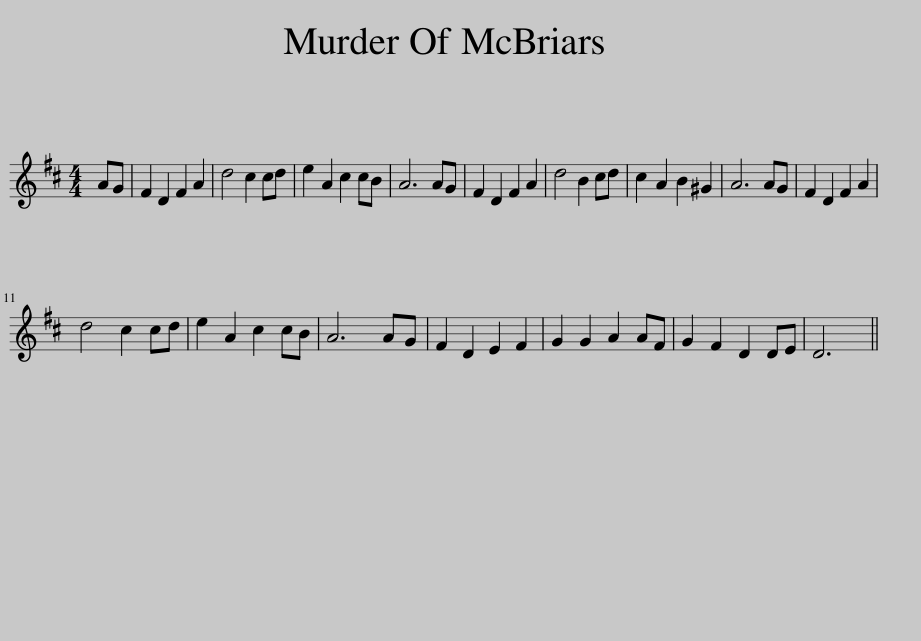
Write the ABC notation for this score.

X:1
L:1/8
M:4/4
I:linebreak $
K:D
V:1 treble
V:1
 AG | F2 D2 F2 A2 | d4 c2 cd | e2 A2 c2 cB | A6 AG | %5
 F2 D2 F2 A2 | d4 B2 cd | c2 A2 B2 ^G2 | A6 AG | F2 D2 F2 A2 |$ %10
 d4 c2 cd | e2 A2 c2 cB | A6 AG | F2 D2 E2 F2 | G2 G2 A2 AF | %15
 G2 F2 D2 DE | D6 || %17
